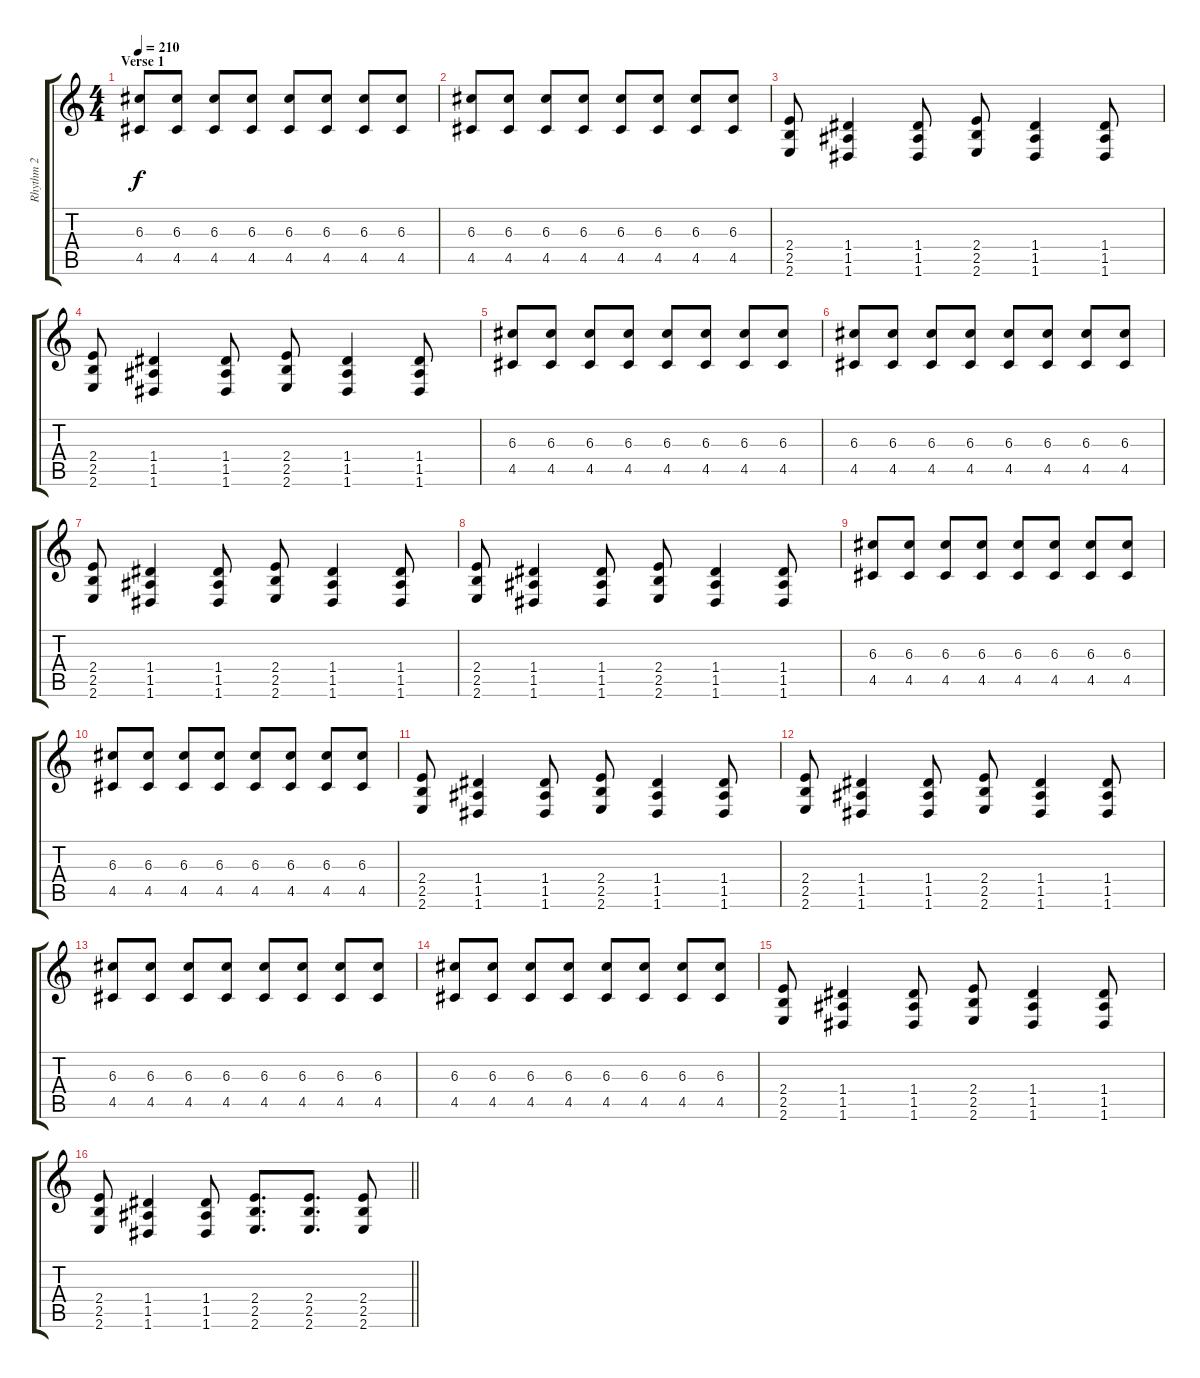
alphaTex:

\track ("Rhythm 2" "Rhythm 2") {instrument overdrivenguitar}
\staff {score tabs}
\tuning (E4 B3 G3 D3 A2 D2) {hide}
\ts (4 4)
\section ("" "Verse 1")
\tempo 210
\clef g2
\ks c
(6.3 4.5).8{dy f} (6.3 4.5).8 (6.3 4.5).8 (6.3 4.5).8 (6.3 4.5).8 (6.3 4.5).8 (6.3 4.5).8 (6.3 4.5).8 |
(6.3 4.5).8 (6.3 4.5).8 (6.3 4.5).8 (6.3 4.5).8 (6.3 4.5).8 (6.3 4.5).8 (6.3 4.5).8 (6.3 4.5).8 |
(2.4 2.5 2.6).8 (1.4 1.5 1.6).4 (1.4 1.5 1.6).8 (2.4 2.5 2.6).8 (1.4 1.5 1.6).4 (1.4 1.5 1.6).8 |
(2.4 2.5 2.6).8 (1.4 1.5 1.6).4 (1.4 1.5 1.6).8 (2.4 2.5 2.6).8 (1.4 1.5 1.6).4 (1.4 1.5 1.6).8 |
(6.3 4.5).8 (6.3 4.5).8 (6.3 4.5).8 (6.3 4.5).8 (6.3 4.5).8 (6.3 4.5).8 (6.3 4.5).8 (6.3 4.5).8 |
(6.3 4.5).8 (6.3 4.5).8 (6.3 4.5).8 (6.3 4.5).8 (6.3 4.5).8 (6.3 4.5).8 (6.3 4.5).8 (6.3 4.5).8 |
(2.4 2.5 2.6).8 (1.4 1.5 1.6).4 (1.4 1.5 1.6).8 (2.4 2.5 2.6).8 (1.4 1.5 1.6).4 (1.4 1.5 1.6).8 |
(2.4 2.5 2.6).8 (1.4 1.5 1.6).4 (1.4 1.5 1.6).8 (2.4 2.5 2.6).8 (1.4 1.5 1.6).4 (1.4 1.5 1.6).8 |
(6.3 4.5).8 (6.3 4.5).8 (6.3 4.5).8 (6.3 4.5).8 (6.3 4.5).8 (6.3 4.5).8 (6.3 4.5).8 (6.3 4.5).8 |
(6.3 4.5).8 (6.3 4.5).8 (6.3 4.5).8 (6.3 4.5).8 (6.3 4.5).8 (6.3 4.5).8 (6.3 4.5).8 (6.3 4.5).8 |
(2.4 2.5 2.6).8 (1.4 1.5 1.6).4 (1.4 1.5 1.6).8 (2.4 2.5 2.6).8 (1.4 1.5 1.6).4 (1.4 1.5 1.6).8 |
(2.4 2.5 2.6).8 (1.4 1.5 1.6).4 (1.4 1.5 1.6).8 (2.4 2.5 2.6).8 (1.4 1.5 1.6).4 (1.4 1.5 1.6).8 |
(6.3 4.5).8 (6.3 4.5).8 (6.3 4.5).8 (6.3 4.5).8 (6.3 4.5).8 (6.3 4.5).8 (6.3 4.5).8 (6.3 4.5).8 |
(6.3 4.5).8 (6.3 4.5).8 (6.3 4.5).8 (6.3 4.5).8 (6.3 4.5).8 (6.3 4.5).8 (6.3 4.5).8 (6.3 4.5).8 |
(2.4 2.5 2.6).8 (1.4 1.5 1.6).4 (1.4 1.5 1.6).8 (2.4 2.5 2.6).8 (1.4 1.5 1.6).4 (1.4 1.5 1.6).8 |
\barLineRight lightlight
(2.4 2.5 2.6).8 (1.4 1.5 1.6).4 (1.4 1.5 1.6).8 (2.4 2.5 2.6).8{d} (2.4 2.5 2.6).8{d} (2.4 2.5 2.6).8
